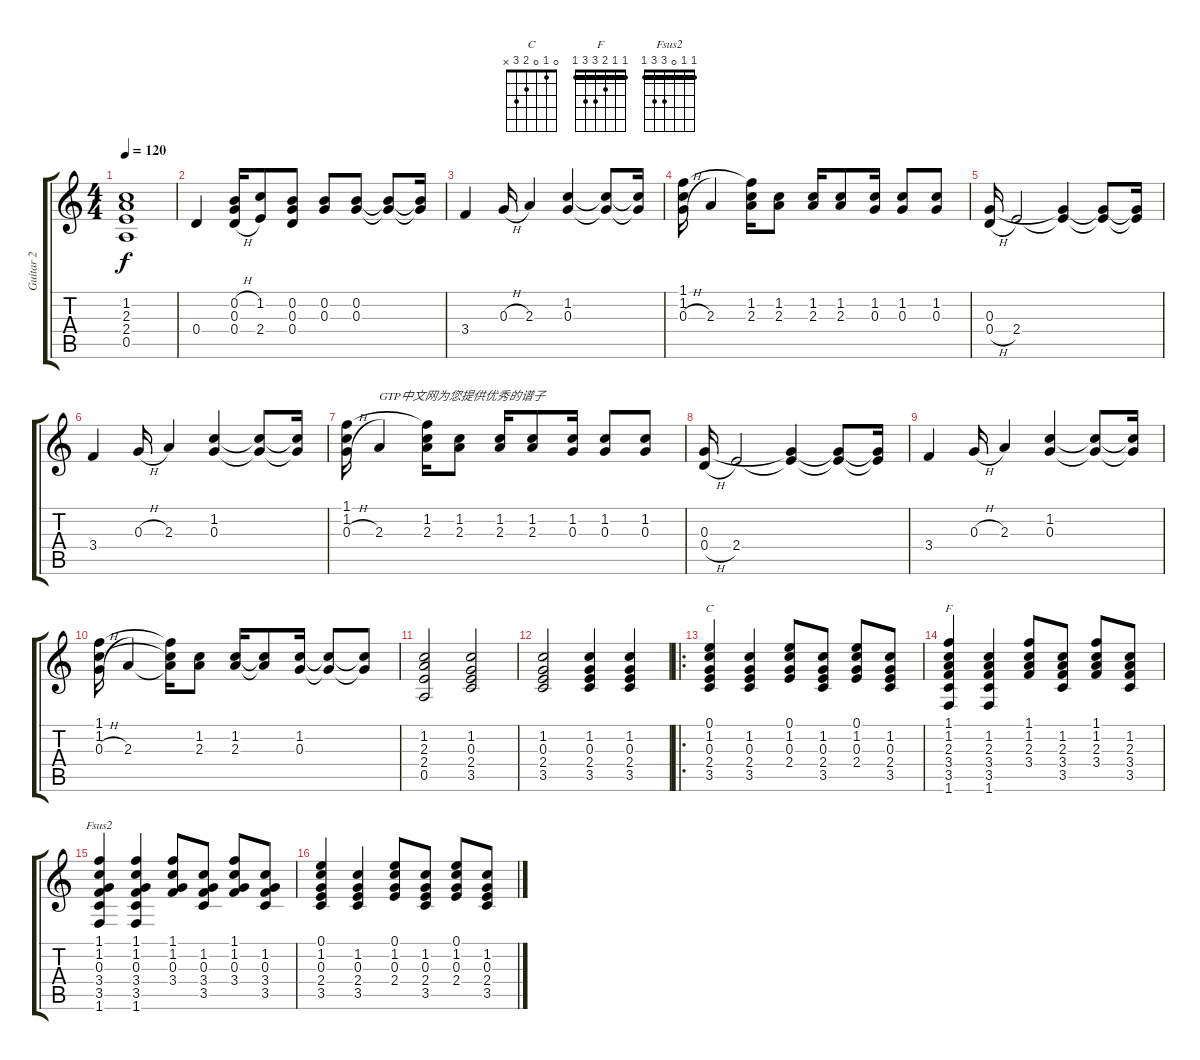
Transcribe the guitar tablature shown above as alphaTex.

\track ("Guitar 2" "Guitar 2") {instrument acousticguitarsteel}
\staff {score tabs}
\tuning (E4 B3 G3 D3 A2 E2) {hide}
\chord ("C" 0 1 0 2 3 x)
\chord ("F" 1 1 2 3 3 1) {barre 1}
\chord ("Fsus2" 1 1 0 3 3 1) {barre 1}
\ts (4 4)
\tempo 120
\clef g2
\ks c
(1.2 2.3 2.4 0.5).1{dy f} |
0.4.4 (0.2{h} 0.3 0.4{h}).16 (1.2 2.4).8 (0.2 0.3 0.4).8 (0.2 0.3).8 (0.2 0.3).8 (0.2{t} 0.3{t}).8 (0.2{t} 0.3{t}).16 |
3.4.4 0.3{h}.16 2.3.4 (1.2 0.3).4 (1.2{t} 0.3{t}).8 (1.2{t} 0.3{t}).16 |
(1.1 1.2 0.3{h}).16 2.3.4 (1.1{t} 1.2 2.3).16 (1.2 2.3).8 (1.2 2.3).16 (1.2 2.3).8 (1.2 0.3).16 (1.2 0.3).8 (1.2 0.3).8 |
(0.3 0.4{h}).16 2.4.2 (0.3{t} 2.4{t}).4 (0.3{t} 2.4{t}).8 (0.3{t} 2.4{t}).16 |
3.4.4 0.3{h}.16 2.3.4 (1.2 0.3).4 (1.2{t} 0.3{t}).8 (1.2{t} 0.3{t}).16 |
(1.1 1.2 0.3{h}).16 2.3.4{txt "GTP中文网为您提供优秀的谱子"} (1.1{t} 1.2 2.3).16 (1.2 2.3).8 (1.2 2.3).16 (1.2 2.3).8 (1.2 0.3).16 (1.2 0.3).8 (1.2 0.3).8 |
(0.3 0.4{h}).16 2.4.2 (0.3{t} 2.4{t}).4 (0.3{t} 2.4{t}).8 (0.3{t} 2.4{t}).16 |
3.4.4 0.3{h}.16 2.3.4 (1.2 0.3).4 (1.2{t} 0.3{t}).8 (1.2{t} 0.3{t}).16 |
(1.1 1.2 0.3{h}).16 2.3.4 (1.1{t} 1.2{t} 2.3{t}).16 (1.2 2.3).8 (1.2 2.3).16 (1.2{t} 2.3{t}).8 (1.2 0.3).16 (1.2{t} 0.3{t}).8 (1.2{t} 0.3{t}).8 |
(1.2 2.3 2.4 0.5).2 (1.2 0.3 2.4 3.5).2 |
(1.2 0.3 2.4 3.5).2 (1.2 0.3 2.4 3.5).4 (1.2 0.3 2.4 3.5).4 |
\ro
(0.1 1.2 0.3 2.4 3.5).4{ch "C"} (1.2 0.3 2.4 3.5).4 (0.1 1.2 0.3 2.4).8 (1.2 0.3 2.4 3.5).8 (0.1 1.2 0.3 2.4).8 (1.2 0.3 2.4 3.5).8 |
(1.1 1.2 2.3 3.4 3.5 1.6).4{ch "F"} (1.2 2.3 3.4 3.5 1.6).4 (1.1 1.2 2.3 3.4).8 (1.2 2.3 3.4 3.5).8 (1.1 1.2 2.3 3.4).8 (1.2 2.3 3.4 3.5).8 |
(1.1 1.2 0.3 3.4 3.5 1.6).4{ch "Fsus2"} (1.1 1.2 0.3 3.4 3.5 1.6).4 (1.1 1.2 0.3 3.4).8 (1.2 0.3 3.4 3.5).8 (1.1 1.2 0.3 3.4).8 (1.2 0.3 3.4 3.5).8 |
(0.1 1.2 0.3 2.4 3.5).4 (1.2 0.3 2.4 3.5).4 (0.1 1.2 0.3 2.4).8 (1.2 0.3 2.4 3.5).8 (0.1 1.2 0.3 2.4).8 (1.2 0.3 2.4 3.5).8
